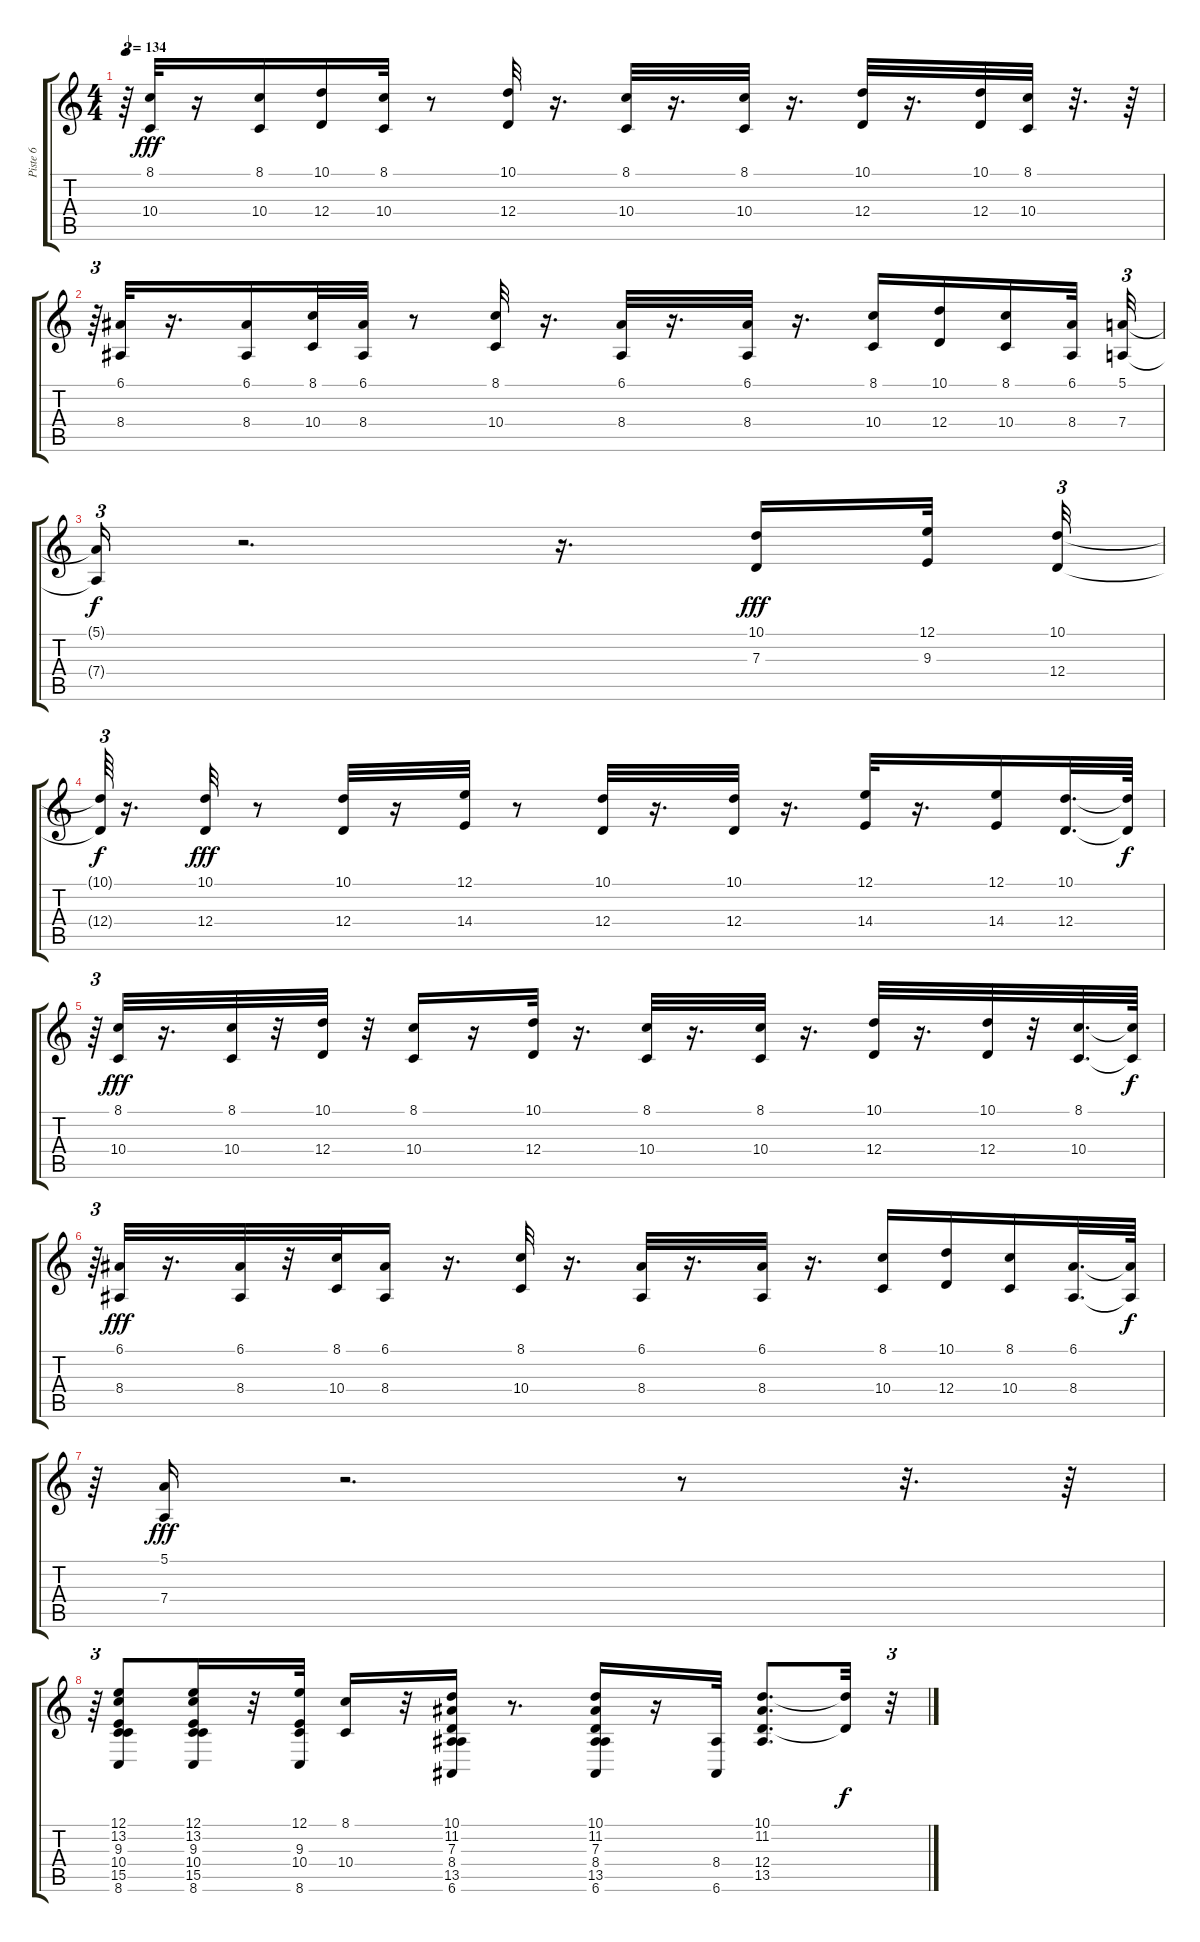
\track ("Piste 6" "Piste 6") {instrument marimba}
\staff {score tabs}
\tuning (E4 B3 G3 D3 A2 E2) {hide}
\ts (4 4)
\tempo 134
\clef g2
\ks c
r.64{tu (3 2) dy f} (8.1 10.4).32{dy fff} r.16 (8.1 10.4).16 (10.1 12.4).16 (8.1 10.4).32 r.8 (10.1 12.4).32 r.16{d} (8.1 10.4).32 r.16{d} (8.1 10.4).32 r.16{d} (10.1 12.4).32 r.16{d} (10.1 12.4).32 (8.1 10.4).32 r.32{d} r.64 |
r.64{tu (3 2)} (6.1 8.4).32 r.16{d} (6.1 8.4).16 (8.1 10.4).32 (6.1 8.4).32 r.8 (8.1 10.4).32 r.16{d} (6.1 8.4).32 r.16{d} (6.1 8.4).32 r.16{d} (8.1 10.4).16 (10.1 12.4).16 (8.1 10.4).16 (6.1 8.4).32 (5.1 7.4).32{tu (3 2)} |
(5.1{t} 7.4{t}).16{tu (3 2) dy f} r.2{d} r.16{d} (10.1 7.3).16{dy fff} (12.1 9.3).32 (10.1 12.4).32{tu (3 2)} |
(10.1{t} 12.4{t}).64{tu (3 2) dy f} r.16{d} (10.1 12.4).32{dy fff} r.8 (10.1 12.4).32 r.16 (12.1 14.4).32 r.8 (10.1 12.4).32 r.16{d} (10.1 12.4).32 r.16{d} (12.1 14.4).32 r.16{d} (12.1 14.4).16 (10.1 12.4).32{d} (10.1{t} 12.4{t}).64{dy f} |
r.64{tu (3 2)} (8.1 10.4).32{dy fff} r.16{d} (8.1 10.4).32 r.32 (10.1 12.4).32 r.32 (8.1 10.4).16 r.16 (10.1 12.4).32 r.16{d} (8.1 10.4).32 r.16{d} (8.1 10.4).32 r.16{d} (10.1 12.4).32 r.16{d} (10.1 12.4).32 r.32 (8.1 10.4).32{d} (8.1{t} 10.4{t}).64{dy f} |
r.64{tu (3 2)} (6.1 8.4).32{dy fff} r.16{d} (6.1 8.4).32 r.32 (8.1 10.4).32 (6.1 8.4).16 r.16{d} (8.1 10.4).32 r.16{d} (6.1 8.4).32 r.16{d} (6.1 8.4).32 r.16{d} (8.1 10.4).16 (10.1 12.4).16 (8.1 10.4).16 (6.1 8.4).32{d} (6.1{t} 8.4{t}).64{dy f} |
r.64{tu (3 2)} (5.1 7.4).16{dy fff} r.2{d} r.8 r.32{d} r.64 |
r.64{tu (3 2)} (12.1 13.2 9.3 10.4 15.5 8.6).8 (12.1 13.2 9.3 10.4 15.5 8.6).16 r.32 (12.1 9.3 10.4 8.6).32 (8.1 10.4).16 r.32 (10.1 11.2 7.3 8.4 13.5 6.6).16 r.8{d} (10.1 11.2 7.3 8.4 13.5 6.6).16 r.16 (8.4 6.6).32 (10.1 11.2 12.4 13.5).8{d} (10.1{t} 12.4{t}).32{dy f} r.32{tu (3 2)}
